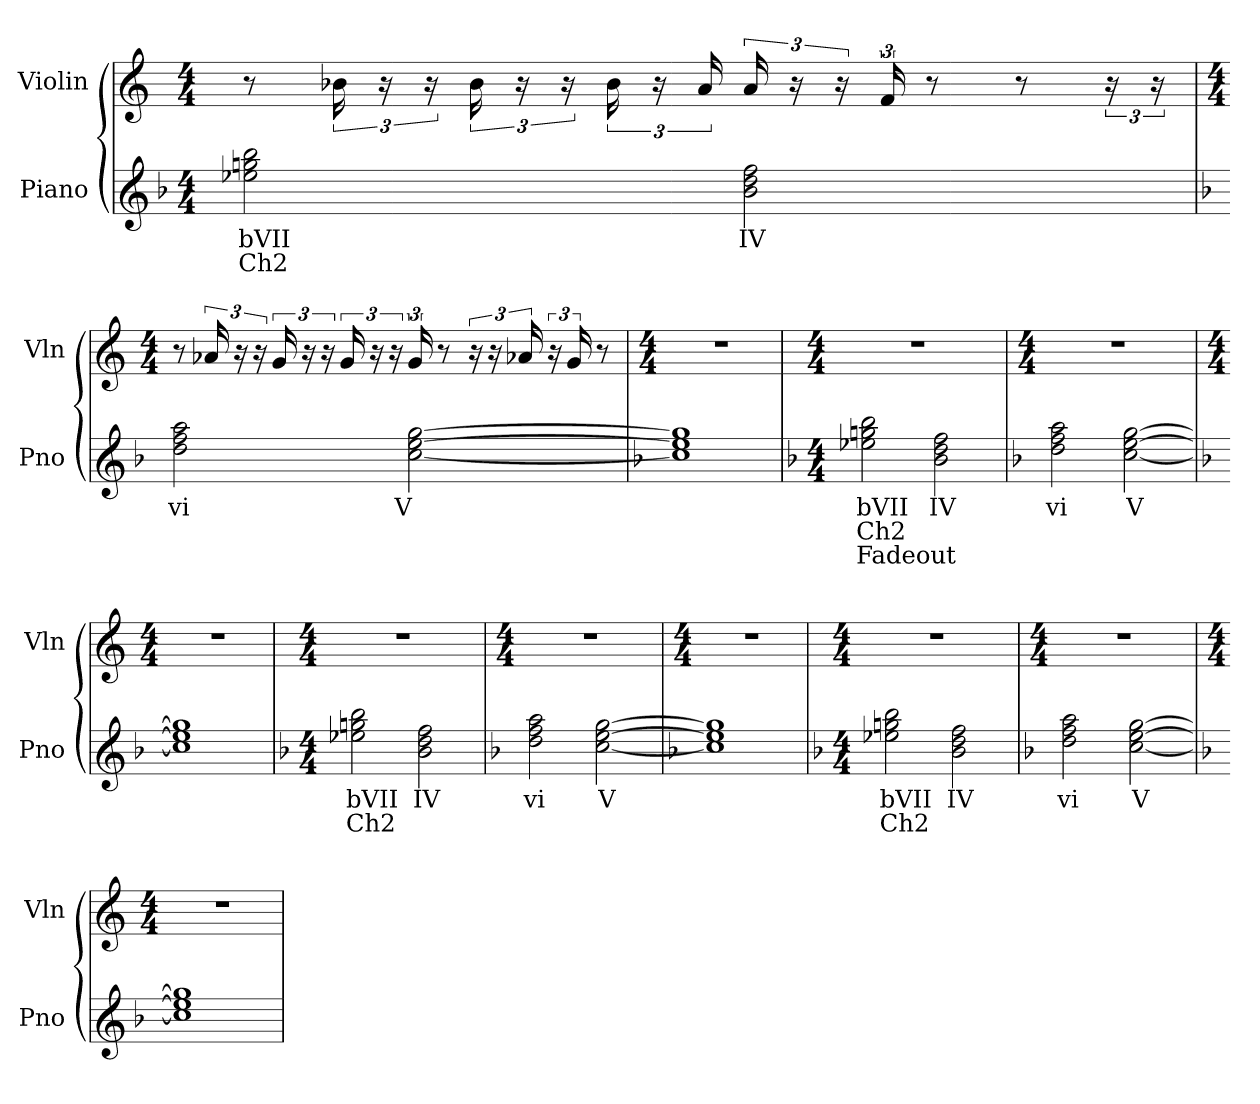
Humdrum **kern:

**kern	**text	**text	**text	**kern
*part2	*part2	*part2	*part2	*part1
*staff2	*staff2	*staff2	*staff2	*staff1
*I"Piano	*	*	*	*I"Violin
*I'Pno	*	*	*	*I'Vln
*k[b-]	*	*	*	*
*F:	*	*	*	*
*M4/4	*	*	*	*M4/4
=	=	=	=	=
2ee-X 2ggn 2bb-	bVII	Ch2	.	8r
.	.	.	.	24b-X
.	.	.	.	24r
.	.	.	.	24r
.	.	.	.	24b-
.	.	.	.	24r
.	.	.	.	24r
.	.	.	.	24b-
.	.	.	.	24r
.	.	.	.	24a
2b- 2dd 2ff	IV	.	.	24a
.	.	.	.	24r
.	.	.	.	24r
.	.	.	.	24f
.	.	.	.	8r
.	.	.	.	8r
.	.	.	.	24r
.	.	.	.	24r
=	=	=	=	=
*k[b-]	*	*	*	*
*F:	*	*	*	*
*	*	*	*	*M4/4
2dd 2ff 2aa	vi	.	.	8r
.	.	.	.	24a-X
.	.	.	.	24r
.	.	.	.	24r
.	.	.	.	24g
.	.	.	.	24r
.	.	.	.	24r
.	.	.	.	24g
.	.	.	.	24r
.	.	.	.	24r
[2cc [2ee [2gg	V	.	.	24g
.	.	.	.	8r
.	.	.	.	24r
.	.	.	.	24r
.	.	.	.	24a-X
.	.	.	.	24r
.	.	.	.	24g
.	.	.	.	8r
=	=	=	=	=
*k[b-]	*	*	*	*
*F:	*	*	*	*
*	*	*	*	*M4/4
1cc] 1ee] 1gg]	.	.	.	1r
=	=	=	=	=
*k[b-]	*	*	*	*
*F:	*	*	*	*
*M4/4	*	*	*	*M4/4
2ee-X 2ggn 2bb-	bVII	Ch2	Fadeout	1r
2b- 2dd 2ff	IV	.	.	.
=	=	=	=	=
*k[b-]	*	*	*	*
*F:	*	*	*	*
*	*	*	*	*M4/4
2dd 2ff 2aa	vi	.	.	1r
[2cc [2ee [2gg	V	.	.	.
=	=	=	=	=
*k[b-]	*	*	*	*
*F:	*	*	*	*
*	*	*	*	*M4/4
1cc] 1ee] 1gg]	.	.	.	1r
=	=	=	=	=
*k[b-]	*	*	*	*
*F:	*	*	*	*
*M4/4	*	*	*	*M4/4
2ee-X 2ggn 2bb-	bVII	Ch2	.	1r
2b- 2dd 2ff	IV	.	.	.
=	=	=	=	=
*k[b-]	*	*	*	*
*F:	*	*	*	*
*	*	*	*	*M4/4
2dd 2ff 2aa	vi	.	.	1r
[2cc [2ee [2gg	V	.	.	.
=	=	=	=	=
*k[b-]	*	*	*	*
*F:	*	*	*	*
*	*	*	*	*M4/4
1cc] 1ee] 1gg]	.	.	.	1r
=	=	=	=	=
*k[b-]	*	*	*	*
*F:	*	*	*	*
*M4/4	*	*	*	*M4/4
2ee-X 2ggn 2bb-	bVII	Ch2	.	1r
2b- 2dd 2ff	IV	.	.	.
=	=	=	=	=
*k[b-]	*	*	*	*
*F:	*	*	*	*
*	*	*	*	*M4/4
2dd 2ff 2aa	vi	.	.	1r
[2cc [2ee [2gg	V	.	.	.
=	=	=	=	=
*k[b-]	*	*	*	*
*F:	*	*	*	*
*	*	*	*	*M4/4
1cc] 1ee] 1gg]	.	.	.	1r
=	=	=	=	=
*-	*-	*-	*-	*-
